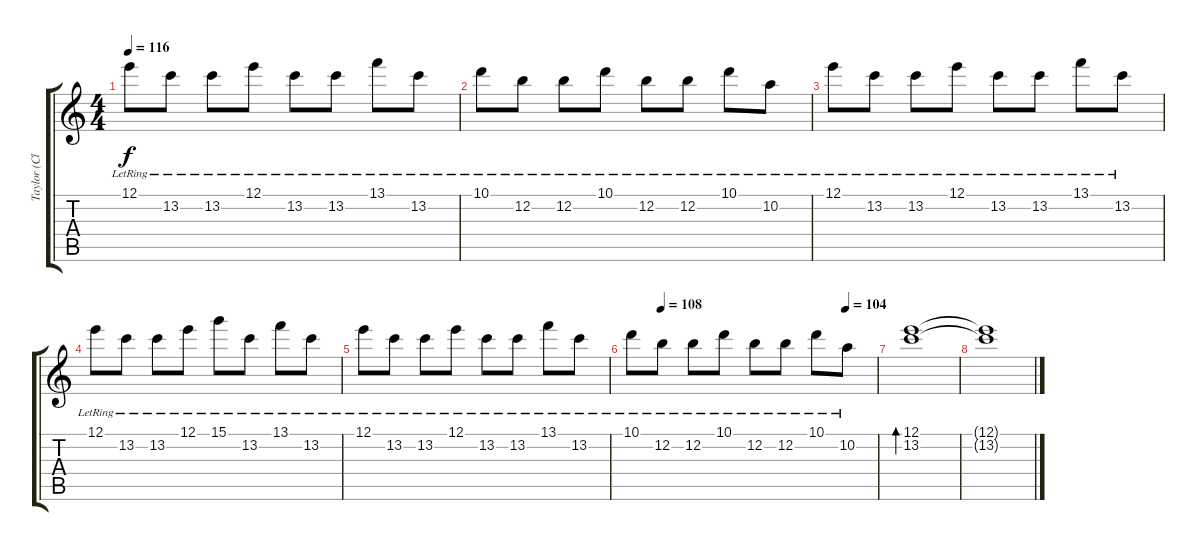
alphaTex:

\track ("Taylor (Clean)" "Taylor (Cl") {instrument electricguitarjazz}
\staff {score tabs}
\tuning (E4 B3 G3 D3 A2 D2) {hide}
\ts (4 4)
\tempo 116
\clef g2
\ks c
12.1{lr}.8{dy f} 13.2{lr}.8 13.2{lr}.8 12.1{lr}.8 13.2{lr}.8 13.2{lr}.8 13.1{lr}.8 13.2{lr}.8 |
10.1{lr}.8 12.2{lr}.8 12.2{lr}.8 10.1{lr}.8 12.2{lr}.8 12.2{lr}.8 10.1{lr}.8 10.2{lr}.8 |
12.1{lr}.8 13.2{lr}.8 13.2{lr}.8 12.1{lr}.8 13.2{lr}.8 13.2{lr}.8 13.1{lr}.8 13.2{lr}.8 |
12.1{lr}.8 13.2{lr}.8 13.2{lr}.8 12.1{lr}.8 15.1{lr}.8 13.2{lr}.8 13.1{lr}.8 13.2{lr}.8 |
12.1{lr}.8 13.2{lr}.8 13.2{lr}.8 12.1{lr}.8 13.2{lr}.8 13.2{lr}.8 13.1{lr}.8 13.2{lr}.8 |
\tempo (108 0.125)
\tempo (104 0.875)
10.1{lr}.8 12.2{lr}.8 12.2{lr}.8 10.1{lr}.8 12.2{lr}.8 12.2{lr}.8 10.1{lr}.8 10.2{lr}.8 |
(12.1 13.2).1{bd 120} |
(12.1{t} 13.2{t}).1
